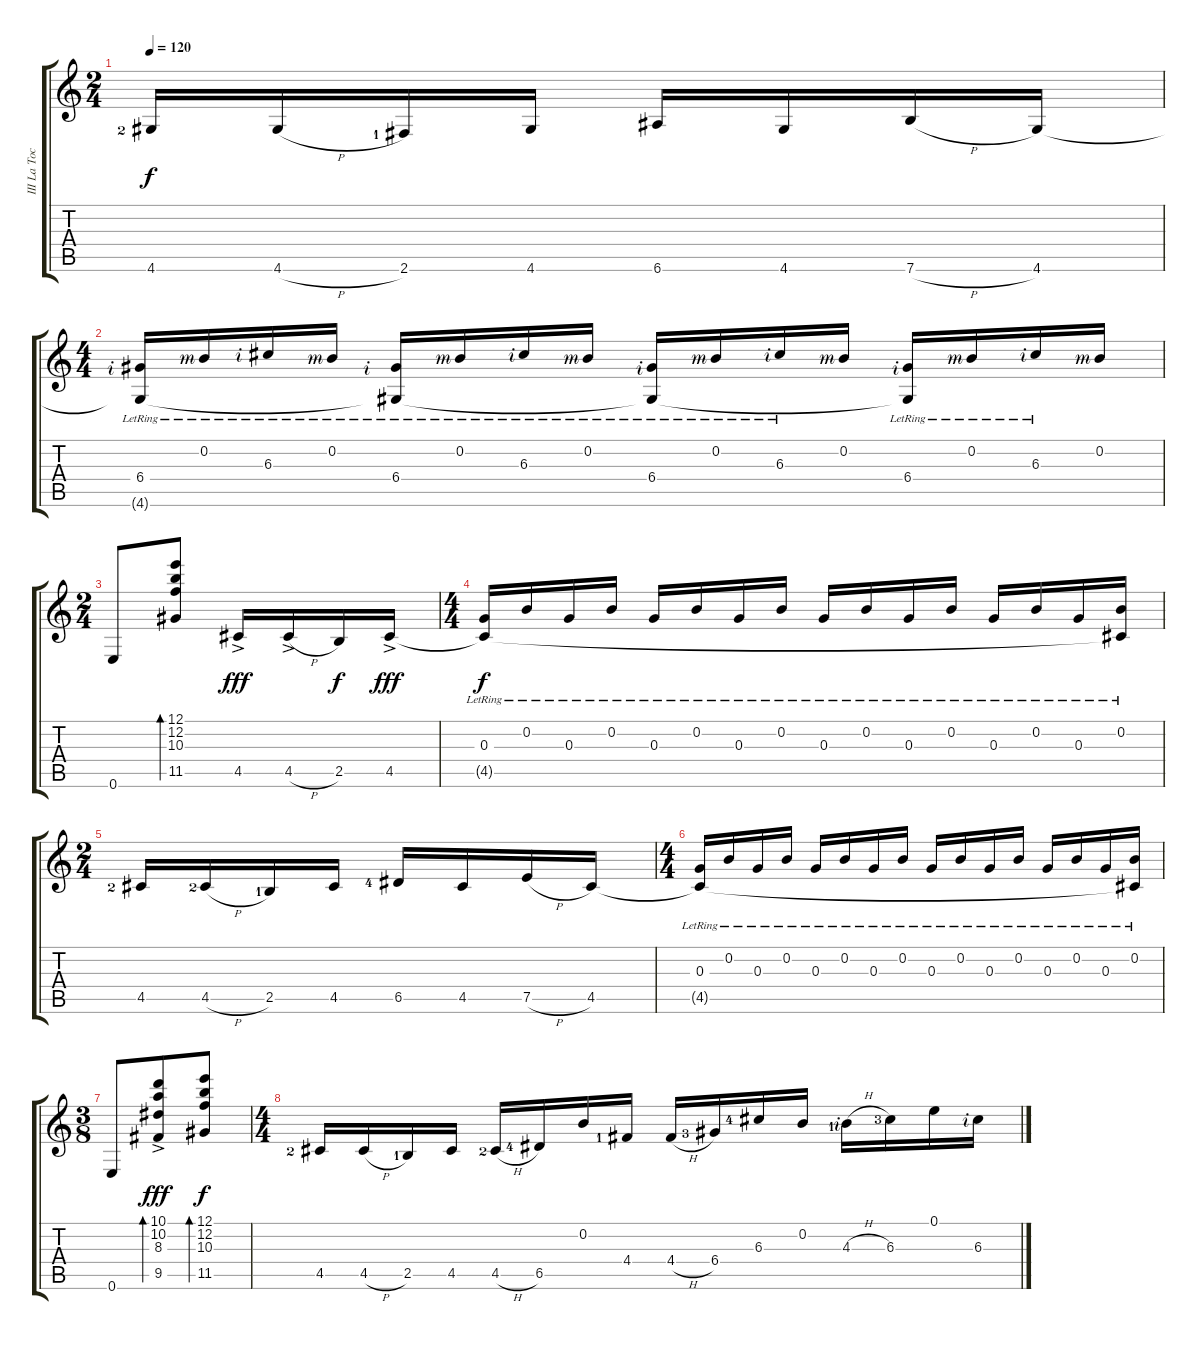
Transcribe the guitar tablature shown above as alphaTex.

\track ("III La Toccata De Pasquini  Allegro viva" "III La Toc") {instrument acousticguitarnylon}
\staff {score tabs}
\tuning (E4 B3 G3 D3 A2 E2) {hide}
\ts (2 4)
\tempo 120
\clef g2
\ks c
4.6{lf 3}.16{dy f} 4.6{h}.16 2.6{lf 2}.16 4.6.16 6.6.16 4.6.16 7.6{h}.16 4.6.16 |
\ts (4 4)
(6.4{lr rf 2} 4.6{t}).16 0.2{lr rf 3}.16 6.3{lr rf 2}.16 0.2{lr rf 3}.16 (6.4{lr rf 2} 4.6{t}).16 0.2{lr rf 3}.16 6.3{lr rf 2}.16 0.2{lr rf 3}.16 (6.4{lr rf 2} 4.6{t}).16 0.2{lr rf 3}.16 6.3{lr rf 2}.16 0.2{rf 3}.16 (6.4{lr rf 2} 4.6{t}).16 0.2{lr rf 3}.16 6.3{lr rf 2}.16 0.2{rf 3}.16 |
\ts (2 4)
0.6.8 (12.1 12.2 10.3 11.5).8{bd 120} 4.5{ac}.16{dy fff} 4.5{h ac}.16 2.5.16{dy f} 4.5{ac}.16{dy fff} |
\ts (4 4)
(0.3{lr} 4.5{t}).16{dy f} 0.2{lr}.16 0.3{lr}.16 0.2{lr}.16 0.3{lr}.16 0.2{lr}.16 0.3{lr}.16 0.2{lr}.16 0.3{lr}.16 0.2{lr}.16 0.3{lr}.16 0.2{lr}.16 0.3{lr}.16 0.2{lr}.16 0.3{lr}.16 (0.2{lr} 4.5{t}).16 |
\ts (2 4)
4.5{lf 3}.16 4.5{h lf 3}.16 2.5{lf 2}.16 4.5.16 6.5{lf 5}.16 4.5.16 7.5{h}.16 4.5.16 |
\ts (4 4)
(0.3{lr} 4.5{t}).16 0.2{lr}.16 0.3{lr}.16 0.2{lr}.16 0.3{lr}.16 0.2{lr}.16 0.3{lr}.16 0.2{lr}.16 0.3{lr}.16 0.2{lr}.16 0.3{lr}.16 0.2{lr}.16 0.3{lr}.16 0.2{lr}.16 0.3{lr}.16 (0.2{lr} 4.5{t}).16 |
\ts (3 8)
0.6.8 (10.1{ac} 10.2{ac} 8.3{ac} 9.5{ac}).8{bd 60 dy fff} (12.1 12.2 10.3 11.5).8{bd 120 dy f} |
\ts (4 4)
4.5{lf 3}.16 4.5{h}.16 2.5{lf 2}.16 4.5.16 4.5{h lf 3}.16 6.5{lf 5}.16 0.2.16 4.4{lf 2}.16 4.4{h}.16 6.4{lf 4}.16 6.3{lf 5}.16 0.2.16 4.3{h lf 2 rf 2}.16 6.3{lf 4}.16 0.1.16 6.3{rf 2}.16
